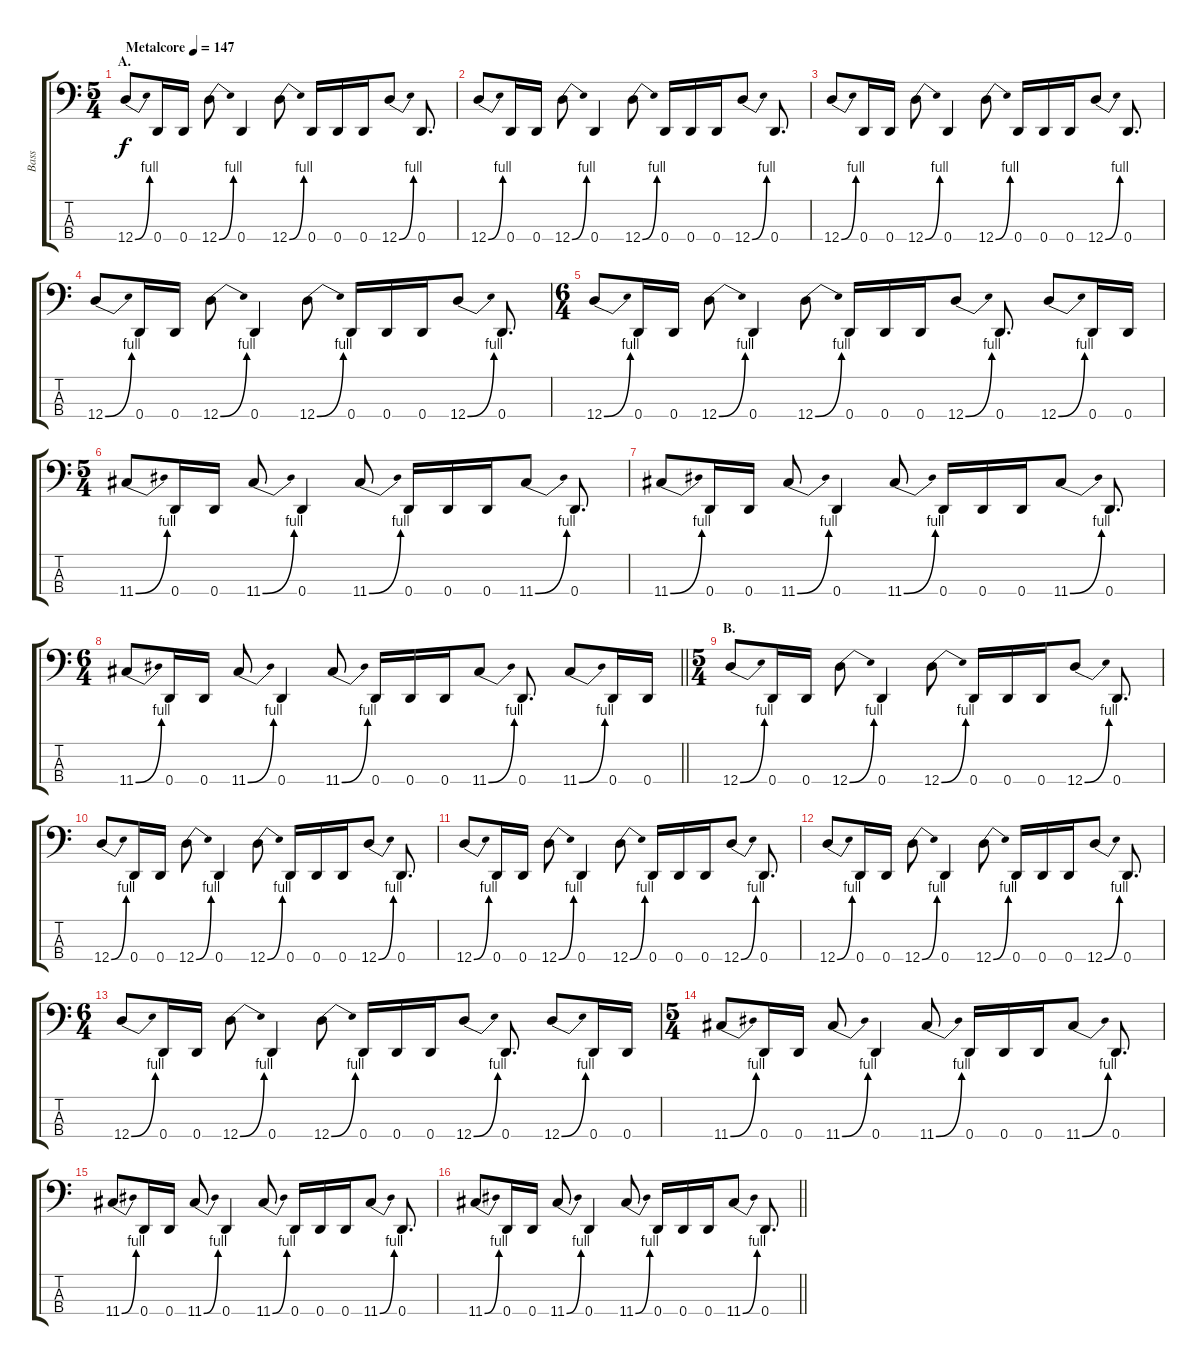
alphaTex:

\track ("Bass" "Bass") {instrument electricbasspick}
\staff {score tabs}
\tuning (G2 D2 A1 D1) {hide}
\ts (5 4)
\section ("" "A.")
\tempo (147 "Metalcore")
\clef f4
\ks c
12.4{be (bend 0 0 60 4)}.8{dy f instrument electricbasspick} 0.4.16 0.4.16 12.4{be (bend 0 0 60 4)}.8 0.4.4 12.4{be (bend 0 0 60 4)}.8 0.4.16 0.4.16 0.4.16 12.4{be (bend 0 0 60 4)}.8 0.4.8{d} |
12.4{be (bend 0 0 60 4)}.8 0.4.16 0.4.16 12.4{be (bend 0 0 60 4)}.8 0.4.4 12.4{be (bend 0 0 60 4)}.8 0.4.16 0.4.16 0.4.16 12.4{be (bend 0 0 60 4)}.8 0.4.8{d} |
12.4{be (bend 0 0 60 4)}.8 0.4.16 0.4.16 12.4{be (bend 0 0 60 4)}.8 0.4.4 12.4{be (bend 0 0 60 4)}.8 0.4.16 0.4.16 0.4.16 12.4{be (bend 0 0 60 4)}.8 0.4.8{d} |
12.4{be (bend 0 0 60 4)}.8 0.4.16 0.4.16 12.4{be (bend 0 0 60 4)}.8 0.4.4 12.4{be (bend 0 0 60 4)}.8 0.4.16 0.4.16 0.4.16 12.4{be (bend 0 0 60 4)}.8 0.4.8{d} |
\ts (6 4)
12.4{be (bend 0 0 60 4)}.8 0.4.16 0.4.16 12.4{be (bend 0 0 60 4)}.8 0.4.4 12.4{be (bend 0 0 60 4)}.8 0.4.16 0.4.16 0.4.16 12.4{be (bend 0 0 60 4)}.8 0.4.8{d} 12.4{be (bend 0 0 60 4)}.8 0.4.16 0.4.16 |
\ts (5 4)
11.4{be (bend 0 0 60 4)}.8 0.4.16 0.4.16 11.4{be (bend 0 0 60 4)}.8 0.4.4 11.4{be (bend 0 0 60 4)}.8 0.4.16 0.4.16 0.4.16 11.4{be (bend 0 0 60 4)}.8 0.4.8{d} |
11.4{be (bend 0 0 60 4)}.8 0.4.16 0.4.16 11.4{be (bend 0 0 60 4)}.8 0.4.4 11.4{be (bend 0 0 60 4)}.8 0.4.16 0.4.16 0.4.16 11.4{be (bend 0 0 60 4)}.8 0.4.8{d} |
\ts (6 4)
\barLineRight lightlight
11.4{be (bend 0 0 60 4)}.8 0.4.16 0.4.16 11.4{be (bend 0 0 60 4)}.8 0.4.4 11.4{be (bend 0 0 60 4)}.8 0.4.16 0.4.16 0.4.16 11.4{be (bend 0 0 60 4)}.8 0.4.8{d} 11.4{be (bend 0 0 60 4)}.8 0.4.16 0.4.16 |
\ts (5 4)
\section ("" "B.")
12.4{be (bend 0 0 60 4)}.8 0.4.16 0.4.16 12.4{be (bend 0 0 60 4)}.8 0.4.4 12.4{be (bend 0 0 60 4)}.8 0.4.16 0.4.16 0.4.16 12.4{be (bend 0 0 60 4)}.8 0.4.8{d} |
12.4{be (bend 0 0 60 4)}.8 0.4.16 0.4.16 12.4{be (bend 0 0 60 4)}.8 0.4.4 12.4{be (bend 0 0 60 4)}.8 0.4.16 0.4.16 0.4.16 12.4{be (bend 0 0 60 4)}.8 0.4.8{d} |
12.4{be (bend 0 0 60 4)}.8 0.4.16 0.4.16 12.4{be (bend 0 0 60 4)}.8 0.4.4 12.4{be (bend 0 0 60 4)}.8 0.4.16 0.4.16 0.4.16 12.4{be (bend 0 0 60 4)}.8 0.4.8{d} |
12.4{be (bend 0 0 60 4)}.8 0.4.16 0.4.16 12.4{be (bend 0 0 60 4)}.8 0.4.4 12.4{be (bend 0 0 60 4)}.8 0.4.16 0.4.16 0.4.16 12.4{be (bend 0 0 60 4)}.8 0.4.8{d} |
\ts (6 4)
12.4{be (bend 0 0 60 4)}.8 0.4.16 0.4.16 12.4{be (bend 0 0 60 4)}.8 0.4.4 12.4{be (bend 0 0 60 4)}.8 0.4.16 0.4.16 0.4.16 12.4{be (bend 0 0 60 4)}.8 0.4.8{d} 12.4{be (bend 0 0 60 4)}.8 0.4.16 0.4.16 |
\ts (5 4)
11.4{be (bend 0 0 60 4)}.8 0.4.16 0.4.16 11.4{be (bend 0 0 60 4)}.8 0.4.4 11.4{be (bend 0 0 60 4)}.8 0.4.16 0.4.16 0.4.16 11.4{be (bend 0 0 60 4)}.8 0.4.8{d} |
11.4{be (bend 0 0 60 4)}.8 0.4.16 0.4.16 11.4{be (bend 0 0 60 4)}.8 0.4.4 11.4{be (bend 0 0 60 4)}.8 0.4.16 0.4.16 0.4.16 11.4{be (bend 0 0 60 4)}.8 0.4.8{d} |
\barLineRight lightlight
11.4{be (bend 0 0 60 4)}.8 0.4.16 0.4.16 11.4{be (bend 0 0 60 4)}.8 0.4.4 11.4{be (bend 0 0 60 4)}.8 0.4.16 0.4.16 0.4.16 11.4{be (bend 0 0 60 4)}.8 0.4.8{d}
